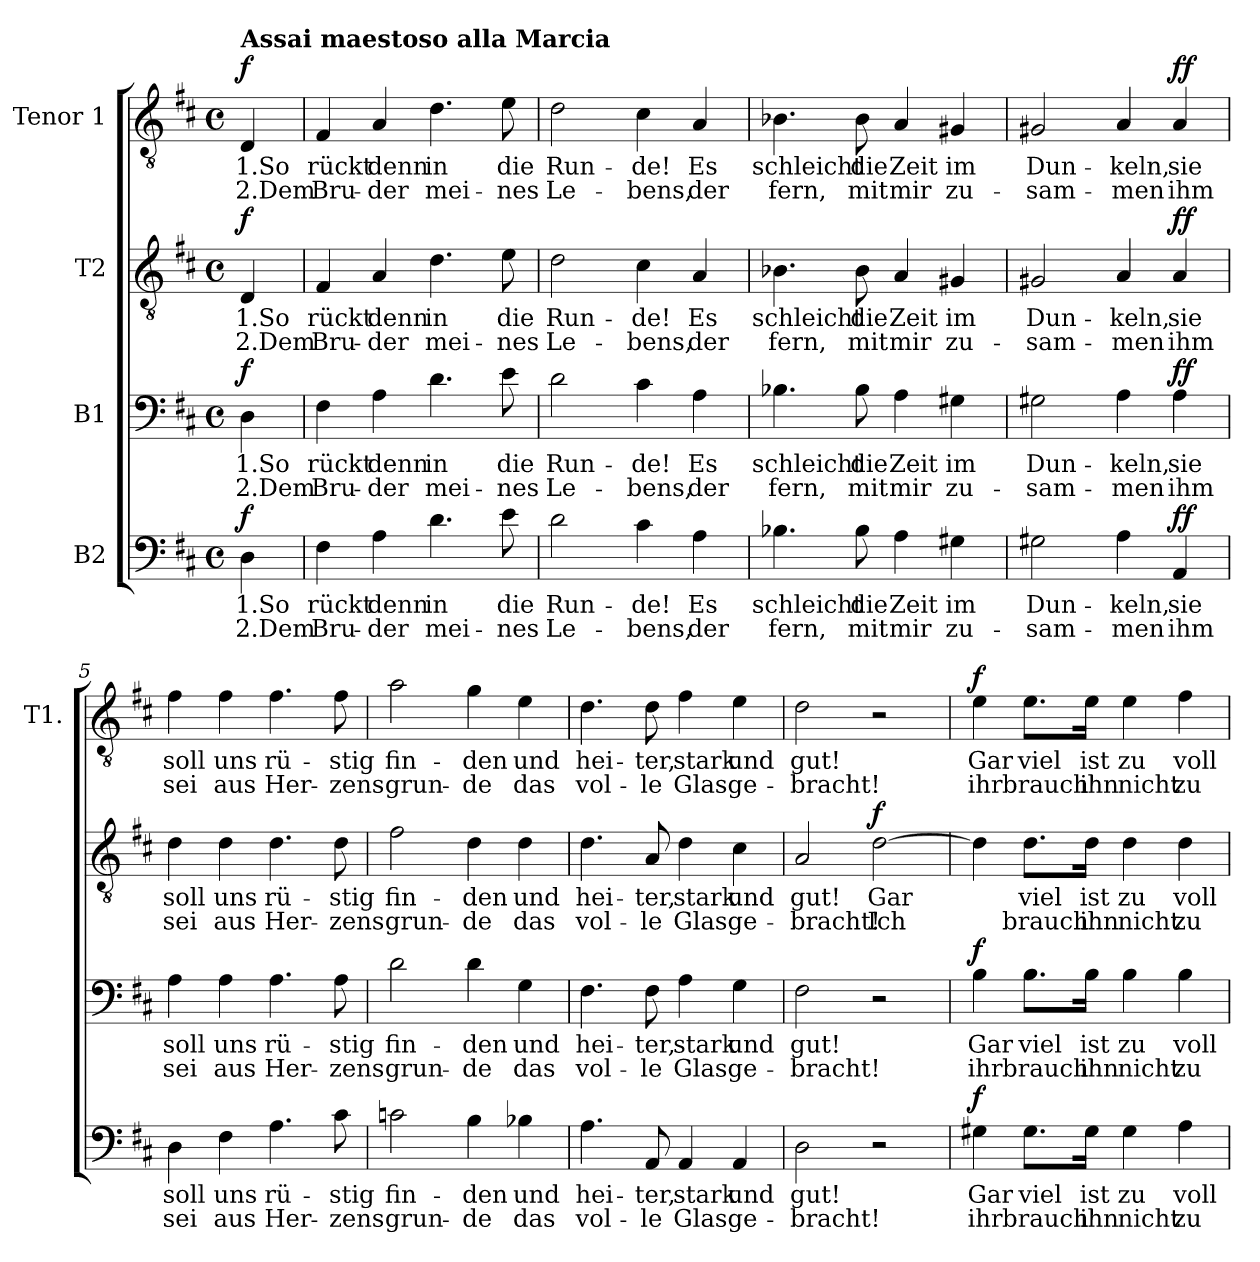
**kern	**text	**text	**dynam	**kern	**text	**text	**dynam	**kern	**text	**text	**dynam	**kern	**text	**text	**dynam
*part4	*part4	*part4	*part4	*part3	*part3	*part3	*part3	*part2	*part2	*part2	*part2	*part1	*part1	*part1	*part1
*staff4	*staff4	*staff4	*staff4	*staff3	*staff3	*staff3	*staff3	*staff2	*staff2	*staff2	*staff2	*staff1	*staff1	*staff1	*staff1
*I"B2	*	*	*	*I"B1	*	*	*	*I"T2	*	*	*	*I"Tenor 1	*	*	*
*	*	*	*	*	*	*	*	*	*	*	*	*I'T1.	*	*	*
*clefF4	*	*	*	*clefF4	*	*	*	*clefGv2	*	*	*	*clefGv2	*	*	*
*k[f#c#]	*	*	*	*k[f#c#]	*	*	*	*k[f#c#]	*	*	*	*k[f#c#]	*	*	*
*M4/4	*	*	*	*M4/4	*	*	*	*M4/4	*	*	*	*M4/4	*	*	*
*met(c)	*	*	*	*met(c)	*	*	*	*met(c)	*	*	*	*met(c)	*	*	*
*MM84	*	*	*	*MM84	*	*	*	*MM84	*	*	*	*MM84	*	*	*
=	=	=	=	=	=	=	=	=	=	=	=	=	=	=	=
!	!	!	!	!	!	!	!	!	!	!	!	!LO:TX:a:B:t=Assai maestoso alla Marcia	!	!	!
!	!LO:LY:b	!LO:LY:b	!LO:DY:a	!	!LO:LY:b	!LO:LY:b	!LO:DY:a	!	!LO:LY:b	!LO:LY:b	!LO:DY:a	!	!LO:LY:b	!LO:LY:b	!LO:DY:a
4D\	1.So	2.Dem	f	4D\	1.So	2.Dem	f	4D/	1.So	2.Dem	f	4D/	1.So	2.Dem	f
=1	=1	=1	=1	=1	=1	=1	=1	=1	=1	=1	=1	=1	=1	=1	=1
!	!LO:LY:b	!LO:LY:b	!	!	!LO:LY:b	!LO:LY:b	!	!	!LO:LY:b	!LO:LY:b	!	!	!LO:LY:b	!LO:LY:b	!
4F#\	rückt	Bru-	.	4F#\	rückt	Bru-	.	4F#/	rückt	Bru-	.	4F#/	rückt	Bru-	.
!	!LO:LY:b	!LO:LY:b	!	!	!LO:LY:b	!LO:LY:b	!	!	!LO:LY:b	!LO:LY:b	!	!	!LO:LY:b	!LO:LY:b	!
4A\	denn	-der	.	4A\	denn	-der	.	4A/	denn	-der	.	4A/	denn	-der	.
!	!LO:LY:b	!LO:LY:b	!	!	!LO:LY:b	!LO:LY:b	!	!	!LO:LY:b	!LO:LY:b	!	!	!LO:LY:b	!LO:LY:b	!
4.d\	in	mei-	.	4.d\	in	mei-	.	4.d\	in	mei-	.	4.d\	in	mei-	.
!	!LO:LY:b	!LO:LY:b	!	!	!LO:LY:b	!LO:LY:b	!	!	!LO:LY:b	!LO:LY:b	!	!	!LO:LY:b	!LO:LY:b	!
8e\	die	-nes	.	8e\	die	-nes	.	8e\	die	-nes	.	8e\	die	-nes	.
=2	=2	=2	=2	=2	=2	=2	=2	=2	=2	=2	=2	=2	=2	=2	=2
!	!LO:LY:b	!LO:LY:b	!	!	!LO:LY:b	!LO:LY:b	!	!	!LO:LY:b	!LO:LY:b	!	!	!LO:LY:b	!LO:LY:b	!
2d\	Run-	Le-	.	2d\	Run-	Le-	.	2d\	Run-	Le-	.	2d\	Run-	Le-	.
!	!LO:LY:b	!LO:LY:b	!	!	!LO:LY:b	!LO:LY:b	!	!	!LO:LY:b	!LO:LY:b	!	!	!LO:LY:b	!LO:LY:b	!
4c#\	-de!	-bens,	.	4c#\	-de!	-bens,	.	4c#\	-de!	-bens,	.	4c#\	-de!	-bens,	.
!	!LO:LY:b	!LO:LY:b	!	!	!LO:LY:b	!LO:LY:b	!	!	!LO:LY:b	!LO:LY:b	!	!	!LO:LY:b	!LO:LY:b	!
4A\	Es	der	.	4A\	Es	der	.	4A/	Es	der	.	4A/	Es	der	.
=3	=3	=3	=3	=3	=3	=3	=3	=3	=3	=3	=3	=3	=3	=3	=3
!	!LO:LY:b	!LO:LY:b	!	!	!LO:LY:b	!LO:LY:b	!	!	!LO:LY:b	!LO:LY:b	!	!	!LO:LY:b	!LO:LY:b	!
4.B-X\	schleicht	fern,	.	4.B-X\	schleicht	fern,	.	4.B-X\	schleicht	fern,	.	4.B-X\	schleicht	fern,	.
!	!LO:LY:b	!LO:LY:b	!	!	!LO:LY:b	!LO:LY:b	!	!	!LO:LY:b	!LO:LY:b	!	!	!LO:LY:b	!LO:LY:b	!
8B-\	die	mit	.	8B-\	die	mit	.	8B-\	die	mit	.	8B-\	die	mit	.
!	!LO:LY:b	!LO:LY:b	!	!	!LO:LY:b	!LO:LY:b	!	!	!LO:LY:b	!LO:LY:b	!	!	!LO:LY:b	!LO:LY:b	!
4A\	Zeit	mir	.	4A\	Zeit	mir	.	4A/	Zeit	mir	.	4A/	Zeit	mir	.
!	!LO:LY:b	!LO:LY:b	!	!	!LO:LY:b	!LO:LY:b	!	!	!LO:LY:b	!LO:LY:b	!	!	!LO:LY:b	!LO:LY:b	!
4G#X\	im	zu-	.	4G#X\	im	zu-	.	4G#X/	im	zu-	.	4G#X/	im	zu-	.
=4	=4	=4	=4	=4	=4	=4	=4	=4	=4	=4	=4	=4	=4	=4	=4
!	!LO:LY:b	!LO:LY:b	!	!	!LO:LY:b	!LO:LY:b	!	!	!LO:LY:b	!LO:LY:b	!	!	!LO:LY:b	!LO:LY:b	!
2G#X\	Dun-	-sam-	.	2G#X\	Dun-	-sam-	.	2G#X/	Dun-	-sam-	.	2G#X/	Dun-	-sam-	.
!	!LO:LY:b	!LO:LY:b	!	!	!LO:LY:b	!LO:LY:b	!	!	!LO:LY:b	!LO:LY:b	!	!	!LO:LY:b	!LO:LY:b	!
4A\	-keln,	-men	.	4A\	-keln,	-men	.	4A/	-keln,	-men	.	4A/	-keln,	-men	.
!	!LO:LY:b	!LO:LY:b	!LO:DY:a	!	!LO:LY:b	!LO:LY:b	!LO:DY:a	!	!LO:LY:b	!LO:LY:b	!LO:DY:a	!	!LO:LY:b	!LO:LY:b	!LO:DY:a
4AA/	sie	ihm	ff	4A\	sie	ihm	ff	4A/	sie	ihm	ff	4A/	sie	ihm	ff
=5	=5	=5	=5	=5	=5	=5	=5	=5	=5	=5	=5	=5	=5	=5	=5
!	!LO:LY:b	!LO:LY:b	!	!	!LO:LY:b	!LO:LY:b	!	!	!LO:LY:b	!LO:LY:b	!	!	!LO:LY:b	!LO:LY:b	!
4D\	soll	sei	.	4A\	soll	sei	.	4d\	soll	sei	.	4f#\	soll	sei	.
!	!LO:LY:b	!LO:LY:b	!	!	!LO:LY:b	!LO:LY:b	!	!	!LO:LY:b	!LO:LY:b	!	!	!LO:LY:b	!LO:LY:b	!
4F#\	uns	aus	.	4A\	uns	aus	.	4d\	uns	aus	.	4f#\	uns	aus	.
!	!LO:LY:b	!LO:LY:b	!	!	!LO:LY:b	!LO:LY:b	!	!	!LO:LY:b	!LO:LY:b	!	!	!LO:LY:b	!LO:LY:b	!
4.A\	rü-	Her-	.	4.A\	rü-	Her-	.	4.d\	rü-	Her-	.	4.f#\	rü-	Her-	.
!	!LO:LY:b	!LO:LY:b	!	!	!LO:LY:b	!LO:LY:b	!	!	!LO:LY:b	!LO:LY:b	!	!	!LO:LY:b	!LO:LY:b	!
8c#\	-stig	-zens	.	8A\	-stig	-zens	.	8d\	-stig	-zens	.	8f#\	-stig	-zens	.
=6	=6	=6	=6	=6	=6	=6	=6	=6	=6	=6	=6	=6	=6	=6	=6
!	!LO:LY:b	!LO:LY:b	!	!	!LO:LY:b	!LO:LY:b	!	!	!LO:LY:b	!LO:LY:b	!	!	!LO:LY:b	!LO:LY:b	!
2cn\	fin-	grun-	.	2d\	fin-	grun-	.	2f#\	fin-	grun-	.	2a\	fin-	grun-	.
!	!LO:LY:b	!LO:LY:b	!	!	!LO:LY:b	!LO:LY:b	!	!	!LO:LY:b	!LO:LY:b	!	!	!LO:LY:b	!LO:LY:b	!
4B\	-den	-de	.	4d\	-den	-de	.	4d\	-den	-de	.	4g\	-den	-de	.
!	!LO:LY:b	!LO:LY:b	!	!	!LO:LY:b	!LO:LY:b	!	!	!LO:LY:b	!LO:LY:b	!	!	!LO:LY:b	!LO:LY:b	!
4B-X\	und	das	.	4G\	und	das	.	4d\	und	das	.	4e\	und	das	.
!!LO:LB:g=z
=7	=7	=7	=7	=7	=7	=7	=7	=7	=7	=7	=7	=7	=7	=7	=7
!	!LO:LY:b	!LO:LY:b	!	!	!LO:LY:b	!LO:LY:b	!	!	!LO:LY:b	!LO:LY:b	!	!	!LO:LY:b	!LO:LY:b	!
4.A\	hei-	vol-	.	4.F#\	hei-	vol-	.	4.d\	hei-	vol-	.	4.d\	hei-	vol-	.
!	!LO:LY:b	!LO:LY:b	!	!	!LO:LY:b	!LO:LY:b	!	!	!LO:LY:b	!LO:LY:b	!	!	!LO:LY:b	!LO:LY:b	!
8AA/	-ter,	-le	.	8F#\	-ter,	-le	.	8A/	-ter,	-le	.	8d\	-ter,	-le	.
!	!LO:LY:b	!LO:LY:b	!	!	!LO:LY:b	!LO:LY:b	!	!	!LO:LY:b	!LO:LY:b	!	!	!LO:LY:b	!LO:LY:b	!
4AA/	stark	Glas	.	4A\	stark	Glas	.	4d\	stark	Glas	.	4f#\	stark	Glas	.
!	!LO:LY:b	!LO:LY:b	!	!	!LO:LY:b	!LO:LY:b	!	!	!LO:LY:b	!LO:LY:b	!	!	!LO:LY:b	!LO:LY:b	!
4AA/	und	ge-	.	4G\	und	ge-	.	4c#\	und	ge-	.	4e\	und	ge-	.
=8	=8	=8	=8	=8	=8	=8	=8	=8	=8	=8	=8	=8	=8	=8	=8
!	!LO:LY:b	!LO:LY:b	!	!	!LO:LY:b	!LO:LY:b	!	!	!LO:LY:b	!LO:LY:b	!	!	!LO:LY:b	!LO:LY:b	!
2D\	gut!	-bracht!	.	2F#\	gut!	-bracht!	.	2A/	gut!	-bracht!	.	2d\	gut!	-bracht!	.
!	!	!	!	!	!	!	!	!	!LO:LY:b	!LO:LY:b	!LO:DY:a	!	!	!	!
2r	.	.	.	2r	.	.	.	[2d\	Gar	Ich	f	2r	.	.	.
=9	=9	=9	=9	=9	=9	=9	=9	=9	=9	=9	=9	=9	=9	=9	=9
!	!LO:LY:b	!LO:LY:b	!LO:DY:a	!	!LO:LY:b	!LO:LY:b	!LO:DY:a	!	!	!	!	!	!LO:LY:b	!LO:LY:b	!LO:DY:a
4G#X\	Gar	ihr	f	4B\	Gar	ihr	f	4d\]	.	.	.	4e\	Gar	ihr	f
!	!LO:LY:b	!LO:LY:b	!	!	!LO:LY:b	!LO:LY:b	!	!	!LO:LY:b	!LO:LY:b	!	!	!LO:LY:b	!LO:LY:b	!
8.G#\L	viel	brauch'	.	8.B\L	viel	brauch'	.	8.d\L	viel	brauch'	.	8.e\L	viel	brauch'	.
!	!LO:LY:b	!LO:LY:b	!	!	!LO:LY:b	!LO:LY:b	!	!	!LO:LY:b	!LO:LY:b	!	!	!LO:LY:b	!LO:LY:b	!
16G#\Jk	ist	ihn	.	16B\Jk	ist	ihn	.	16d\Jk	ist	ihn	.	16e\Jk	ist	ihn	.
!	!LO:LY:b	!LO:LY:b	!	!	!LO:LY:b	!LO:LY:b	!	!	!LO:LY:b	!LO:LY:b	!	!	!LO:LY:b	!LO:LY:b	!
4G#\	zu	nicht	.	4B\	zu	nicht	.	4d\	zu	nicht	.	4e\	zu	nicht	.
!	!LO:LY:b	!LO:LY:b	!	!	!LO:LY:b	!LO:LY:b	!	!	!LO:LY:b	!LO:LY:b	!	!	!LO:LY:b	!LO:LY:b	!
4A\	voll-	zu	.	4B\	voll-	zu	.	4d\	voll-	zu	.	4f#\	voll-	zu	.
=	=	=	=	=	=	=	=	=	=	=	=	=	=	=	=
*-	*-	*-	*-	*-	*-	*-	*-	*-	*-	*-	*-	*-	*-	*-	*-
